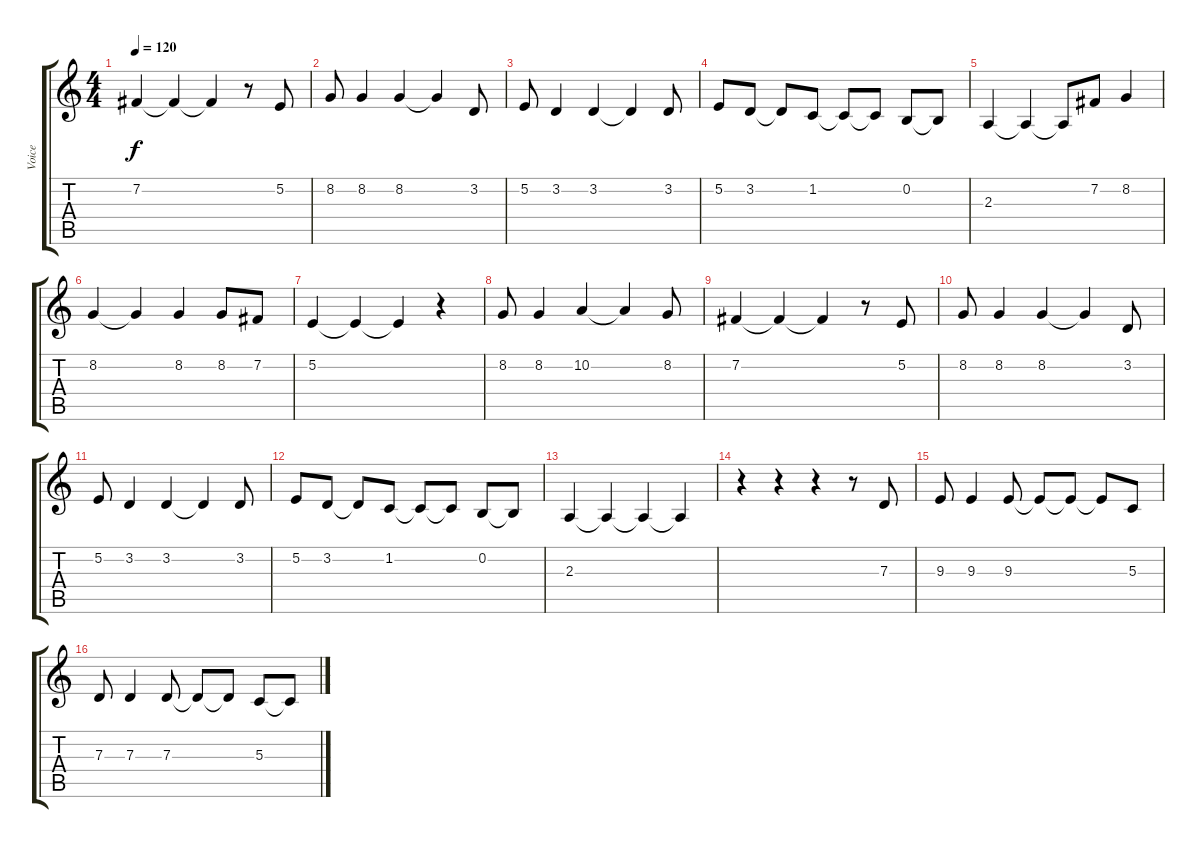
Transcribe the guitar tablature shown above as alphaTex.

\track ("Voice" "Voice") {instrument flute}
\staff {score tabs}
\tuning (E4 B3 G3 D3 A2 E2) {hide}
\ts (4 4)
\tempo 120
\clef g2
\ks c
7.2.4{dy f} 7.2{t}.4 7.2{t}.4 r.8 5.2.8 |
8.2.8 8.2.4 8.2.4 8.2{t}.4 3.2.8 |
5.2.8 3.2.4 3.2.4 3.2{t}.4 3.2.8 |
5.2.8 3.2.8 3.2{t}.8 1.2.8 1.2{t}.8 1.2{t}.8 0.2.8 0.2{t}.8 |
2.3.4 2.3{t}.4 2.3{t}.8 7.2.8 8.2.4 |
8.2.4 8.2{t}.4 8.2.4 8.2.8 7.2.8 |
5.2.4 5.2{t}.4 5.2{t}.4 r.4 |
8.2.8 8.2.4 10.2.4 10.2{t}.4 8.2.8 |
7.2.4 7.2{t}.4 7.2{t}.4 r.8 5.2.8 |
8.2.8 8.2.4 8.2.4 8.2{t}.4 3.2.8 |
5.2.8 3.2.4 3.2.4 3.2{t}.4 3.2.8 |
5.2.8 3.2.8 3.2{t}.8 1.2.8 1.2{t}.8 1.2{t}.8 0.2.8 0.2{t}.8 |
2.3.4 2.3{t}.4 2.3{t}.4 2.3{t}.4 |
r.4 r.4 r.4 r.8 7.3.8 |
9.3.8 9.3.4 9.3.8 9.3{t}.8 9.3{t}.8 9.3{t}.8 5.3.8 |
7.3.8 7.3.4 7.3.8 7.3{t}.8 7.3{t}.8 5.3.8 5.3{t}.8
